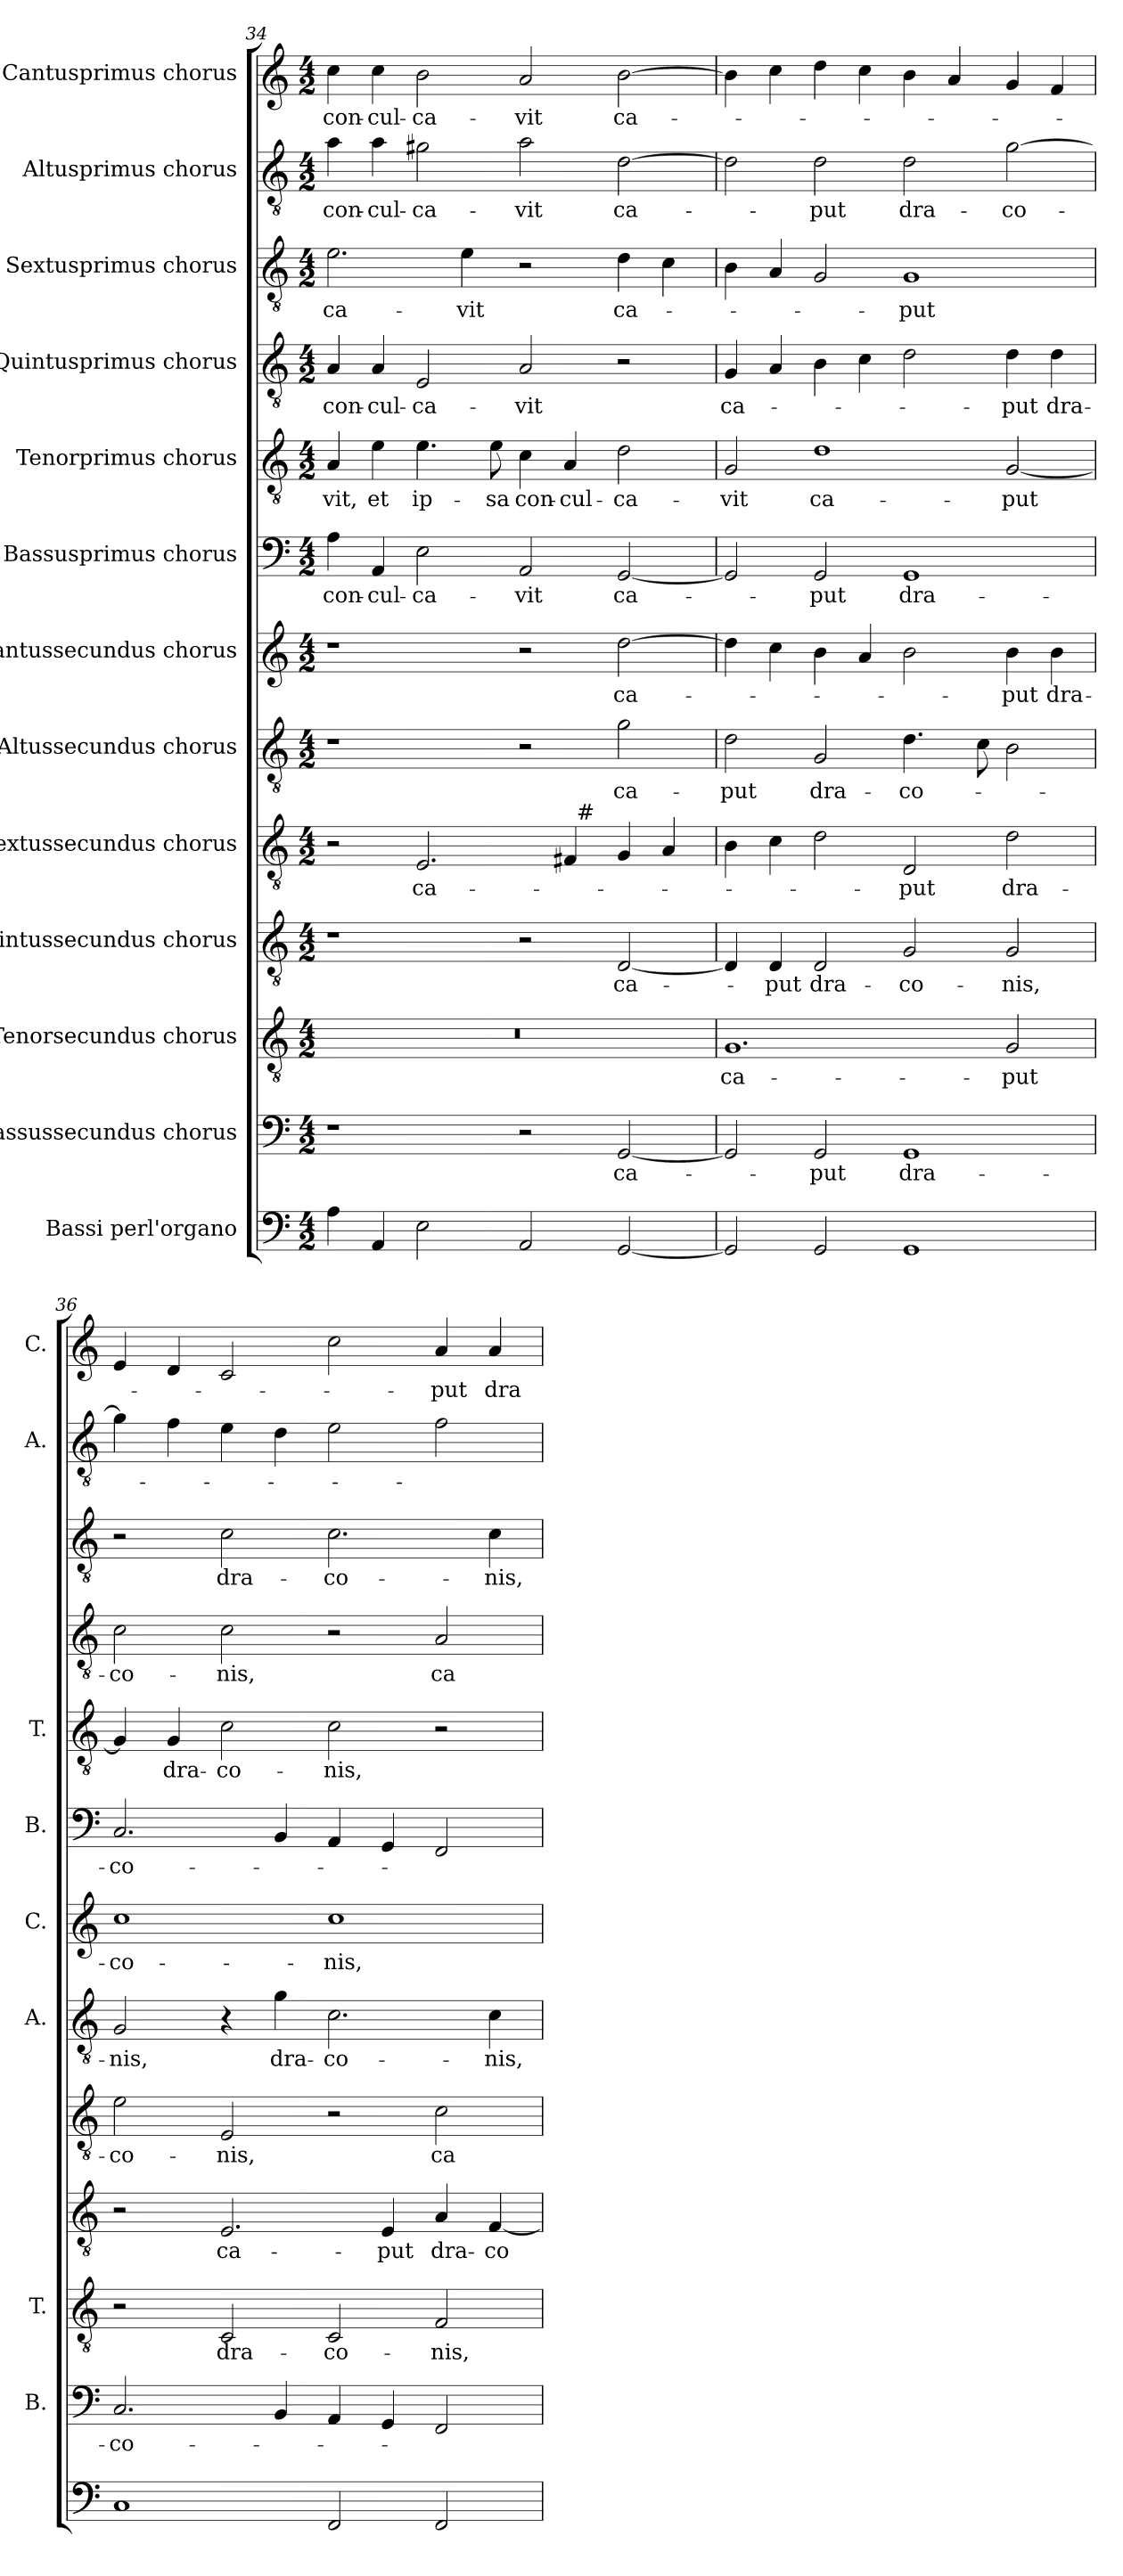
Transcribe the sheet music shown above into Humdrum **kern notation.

**kern	**kern	**text	**kern	**text	**kern	**text	**kern	**text	**kern	**text	**kern	**text	**kern	**text	**kern	**text	**kern	**text	**kern	**text	**kern	**text	**kern	**text
*part13	*part12	*part12	*part11	*part11	*part10	*part10	*part9	*part9	*part8	*part8	*part7	*part7	*part6	*part6	*part5	*part5	*part4	*part4	*part3	*part3	*part2	*part2	*part1	*part1
*staff13	*staff12	*staff12	*staff11	*staff11	*staff10	*staff10	*staff9	*staff9	*staff8	*staff8	*staff7	*staff7	*staff6	*staff6	*staff5	*staff5	*staff4	*staff4	*staff3	*staff3	*staff2	*staff2	*staff1	*staff1
*I"Bassi perl'organo	*I"Bassussecundus chorus	*	*I"Tenorsecundus chorus	*	*I"Quintussecundus chorus	*	*I"Sextussecundus chorus	*	*I"Altussecundus chorus	*	*I"Cantussecundus chorus	*	*I"Bassusprimus chorus	*	*I"Tenorprimus chorus	*	*I"Quintusprimus chorus	*	*I"Sextusprimus chorus	*	*I"Altusprimus chorus	*	*I"Cantusprimus chorus	*
*	*I'B.	*	*I'T.	*	*	*	*	*	*I'A.	*	*I'C.	*	*I'B.	*	*I'T.	*	*	*	*	*	*I'A.	*	*I'C.	*
*clefF4	*clefF4	*	*clefGv2	*	*clefGv2	*	*clefGv2	*	*clefGv2	*	*clefG2	*	*clefF4	*	*clefGv2	*	*clefGv2	*	*clefGv2	*	*clefGv2	*	*clefG2	*
*	*	*	*ITrd7c12	*	*ITrd7c12	*	*ITrd7c12	*	*ITrd7c12	*	*	*	*	*	*ITrd7c12	*	*ITrd7c12	*	*ITrd7c12	*	*ITrd7c12	*	*	*
*k[]	*k[]	*	*k[]	*	*k[]	*	*k[]	*	*k[]	*	*k[]	*	*k[]	*	*k[]	*	*k[]	*	*k[]	*	*k[]	*	*k[]	*
*C:	*C:	*	*C:	*	*C:	*	*C:	*	*C:	*	*C:	*	*C:	*	*C:	*	*C:	*	*C:	*	*C:	*	*C:	*
*M4/2	*M4/2	*	*M4/2	*	*M4/2	*	*M4/2	*	*M4/2	*	*M4/2	*	*M4/2	*	*M4/2	*	*M4/2	*	*M4/2	*	*M4/2	*	*M4/2	*
=34	=34	=34	=34	=34	=34	=34	=34	=34	=34	=34	=34	=34	=34	=34	=34	=34	=34	=34	=34	=34	=34	=34	=34	=34
!	!	!	!LO:N:vis=1	!	!	!	!	!	!	!	!	!	!	!LO:LY:b	!	!LO:LY:b	!	!LO:LY:b	!	!LO:LY:b	!	!LO:LY:b	!	!LO:LY:b
*	*	*	*	*	*	*	*^	*	*	*	*	*	*	*	*	*	*	*	*	*	*	*	*	*
4A\	1r	.	0r	.	1r	.	2r	1ryy	.	1r	.	1r	.	4A\	con-	4AA/	-vit,	4AA/	con-	2.E\	-ca-	4A\	con-	4cc\	con-
!	!	!	!	!	!	!	!	!	!	!	!	!	!	!	!LO:LY:b	!	!LO:LY:b	!	!LO:LY:b	!	!	!	!LO:LY:b	!	!LO:LY:b
4AA/	.	.	.	.	.	.	.	.	.	.	.	.	.	4AA/	-cul-	4E\	et	4AA/	-cul-	.	.	4A\	-cul-	4cc\	-cul-
!	!	!	!	!	!	!	!	!	!LO:LY:b	!	!	!	!	!	!LO:LY:b	!	!LO:LY:b	!	!LO:LY:b	!	!	!	!LO:LY:b	!	!LO:LY:b
2E\	.	.	.	.	.	.	2.EE/	.	ca-	.	.	.	.	2E\	-ca-	4.E\	ip-	2EE/	-ca-	.	.	2G#X\	-ca-	2b\	-ca-
!	!	!	!	!	!	!	!	!	!	!	!	!	!	!	!	!	!	!	!	!	!LO:LY:b	!	!	!	!
.	.	.	.	.	.	.	.	.	.	.	.	.	.	.	.	.	.	.	.	4E\	-vit	.	.	.	.
!	!	!	!	!	!	!	!	!	!	!	!	!	!	!	!	!	!LO:LY:b	!	!	!	!	!	!	!	!
.	.	.	.	.	.	.	.	.	.	.	.	.	.	.	.	8E\	-sa	.	.	.	.	.	.	.	.
!	!	!	!	!	!	!	!	!	!	!	!	!	!	!	!LO:LY:b	!	!LO:LY:b	!	!LO:LY:b	!	!	!	!LO:LY:b	!	!LO:LY:b
2AA/	2r	.	.	.	2r	.	.	4ryy	.	2r	.	2r	.	2AA/	-vit	4C\	con-	2AA/	-vit	2r	.	2A\	-vit	2a/	-vit
!	!	!	!	!	!	!	!	!	!	!	!	!	!	!	!	!	!LO:LY:b	!	!	!	!	!	!	!	!
.	.	.	.	.	.	.	4FF#/	32ryy	.	.	.	.	.	.	.	4AA/	-cul-	.	.	.	.	.	.	.	.
!	!	!	!	!	!	!	!	!LO:TX:a:t=#	!	!	!	!	!	!	!	!	!	!	!	!	!	!	!	!	!
.	.	.	.	.	.	.	.	2ryy	.	.	.	.	.	.	.	.	.	.	.	.	.	.	.	.	.
!	!	!LO:LY:b	!	!	!	!LO:LY:b	!	!	!	!	!LO:LY:b	!	!LO:LY:b	!	!LO:LY:b	!	!LO:LY:b	!	!	!	!LO:LY:b	!	!LO:LY:b	!	!LO:LY:b
[<2GG/	[<2GG/	ca-	.	.	[<2DD/	ca-	4GG/	.	.	2G\	ca-	[>2dd\	ca-	[<2GG/	ca-	2D\	-ca-	2r	.	4D\	ca-	[>2D\	ca-	[>2b\	ca-
.	.	.	.	.	.	.	4AA/	.	.	.	.	.	.	.	.	.	.	.	.	4C\	.	.	.	.	.
.	.	.	.	.	.	.	.	8..ryy	.	.	.	.	.	.	.	.	.	.	.	.	.	.	.	.	.
=35	=35	=35	=35	=35	=35	=35	=35	=35	=35	=35	=35	=35	=35	=35	=35	=35	=35	=35	=35	=35	=35	=35	=35	=35	=35
!	!	!	!	!LO:LY:b	!	!	!	!	!	!	!LO:LY:b	!	!	!	!	!	!LO:LY:b	!	!LO:LY:b	!	!	!	!	!	!
*	*	*	*	*	*	*	*v	*v	*	*	*	*	*	*	*	*	*	*	*	*	*	*	*	*	*
2GG/]	2GG/]	.	1.GG	ca-	4DD/]	.	4BB\	.	2D\	-put	4dd\]	.	2GG/]	.	2GG/	-vit	4GG/	ca-	4BB\	.	2D\]	.	4b\]	.
!	!	!	!	!	!	!LO:LY:b	!	!	!	!	!	!	!	!	!	!	!	!	!	!	!	!	!	!
.	.	.	.	.	4DD/	-put	4C\	.	.	.	4cc\	.	.	.	.	.	4AA/	.	4AA/	.	.	.	4cc\	.
!	!	!LO:LY:b	!	!	!	!LO:LY:b	!	!	!	!LO:LY:b	!	!	!	!LO:LY:b	!	!LO:LY:b	!	!	!	!	!	!LO:LY:b	!	!
2GG/	2GG/	-put	.	.	2DD/	dra-	2D\	.	2GG/	dra-	4b\	.	2GG/	-put	1D	ca-	4BB\	.	2GG/	.	2D\	-put	4dd\	.
.	.	.	.	.	.	.	.	.	.	.	4a/	.	.	.	.	.	4C\	.	.	.	.	.	4cc\	.
!	!	!LO:LY:b	!	!	!	!LO:LY:b	!	!LO:LY:b	!	!LO:LY:b	!	!	!	!LO:LY:b	!	!	!	!	!	!LO:LY:b	!	!LO:LY:b	!	!
1GG	1GG	dra-	.	.	2GG/	-co-	2DD/	-put	4.D\	-co-	2b\	.	1GG	dra-	.	.	2D\	.	1GG	-put	2D\	dra-	4b\	.
.	.	.	.	.	.	.	.	.	.	.	.	.	.	.	.	.	.	.	.	.	.	.	4a/	.
.	.	.	.	.	.	.	.	.	8C\	.	.	.	.	.	.	.	.	.	.	.	.	.	.	.
!	!	!	!	!LO:LY:b	!	!LO:LY:b	!	!LO:LY:b	!	!	!	!LO:LY:b	!	!	!	!LO:LY:b	!	!LO:LY:b	!	!	!	!LO:LY:b	!	!
.	.	.	2GG/	-put	2GG/	-nis,	2D\	dra-	2BB\	.	4b\	-put	.	.	[<2GG/	-put	4D\	-put	.	.	[>2G\	-co-	4g/	.
!	!	!	!	!	!	!	!	!	!	!	!	!LO:LY:b	!	!	!	!	!	!LO:LY:b	!	!	!	!	!	!
.	.	.	.	.	.	.	.	.	.	.	4b\	dra-	.	.	.	.	4D\	dra-	.	.	.	.	4f/	.
=36	=36	=36	=36	=36	=36	=36	=36	=36	=36	=36	=36	=36	=36	=36	=36	=36	=36	=36	=36	=36	=36	=36	=36	=36
!	!	!LO:LY:b	!	!	!	!	!	!LO:LY:b	!	!LO:LY:b	!	!LO:LY:b	!	!LO:LY:b	!	!	!	!LO:LY:b	!	!	!	!	!	!
1C	2.C/	-co-	2r	.	2r	.	2E\	-co-	2GG/	-nis,	1cc	-co-	2.C/	-co-	4GG/]	.	2C\	-co-	2r	.	4G\]	.	4e/	.
!	!	!	!	!	!	!	!	!	!	!	!	!	!	!	!	!LO:LY:b	!	!	!	!	!	!	!	!
.	.	.	.	.	.	.	.	.	.	.	.	.	.	.	4GG/	dra-	.	.	.	.	4F\	.	4d/	.
!	!	!	!	!LO:LY:b	!	!LO:LY:b	!	!LO:LY:b	!	!	!	!	!	!	!	!LO:LY:b	!	!LO:LY:b	!	!LO:LY:b	!	!	!	!
.	.	.	2CC/	dra-	2.EE/	ca-	2EE/	-nis,	4r	.	.	.	.	.	2C\	-co-	2C\	-nis,	2C\	dra-	4E\	.	2c/	.
!	!	!	!	!	!	!	!	!	!	!LO:LY:b	!	!	!	!	!	!	!	!	!	!	!	!	!	!
.	4BB/	.	.	.	.	.	.	.	4G\	dra-	.	.	4BB/	.	.	.	.	.	.	.	4D\	.	.	.
!	!	!	!	!LO:LY:b	!	!	!	!	!	!LO:LY:b	!	!LO:LY:b	!	!	!	!LO:LY:b	!	!	!	!LO:LY:b	!	!	!	!
2FF/	4AA/	.	2CC/	-co-	.	.	2r	.	2.C\	-co-	1cc	-nis,	4AA/	.	2C\	-nis,	2r	.	2.C\	-co-	2E\	.	2cc\	.
!	!	!	!	!	!	!LO:LY:b	!	!	!	!	!	!	!	!	!	!	!	!	!	!	!	!	!	!
.	4GG/	.	.	.	4EE/	-put	.	.	.	.	.	.	4GG/	.	.	.	.	.	.	.	.	.	.	.
!	!	!	!	!LO:LY:b	!	!LO:LY:b	!	!LO:LY:b	!	!	!	!	!	!	!	!	!	!LO:LY:b	!	!	!	!	!	!LO:LY:b
2FF/	2FF/	.	2FF/	-nis,	4AA/	dra-	2C\	ca-	.	.	.	.	2FF/	.	2r	.	2AA/	ca-	.	.	2F\	.	4a/	-put
!	!	!	!	!	!	!LO:LY:b	!	!	!	!LO:LY:b	!	!	!	!	!	!	!	!	!	!LO:LY:b	!	!	!	!LO:LY:b
.	.	.	.	.	[<4FF/	-co-	.	.	4C\	-nis,	.	.	.	.	.	.	.	.	4C\	-nis,	.	.	4a/	dra-
=	=	=	=	=	=	=	=	=	=	=	=	=	=	=	=	=	=	=	=	=	=	=	=	=
*-	*-	*-	*-	*-	*-	*-	*-	*-	*-	*-	*-	*-	*-	*-	*-	*-	*-	*-	*-	*-	*-	*-	*-	*-
